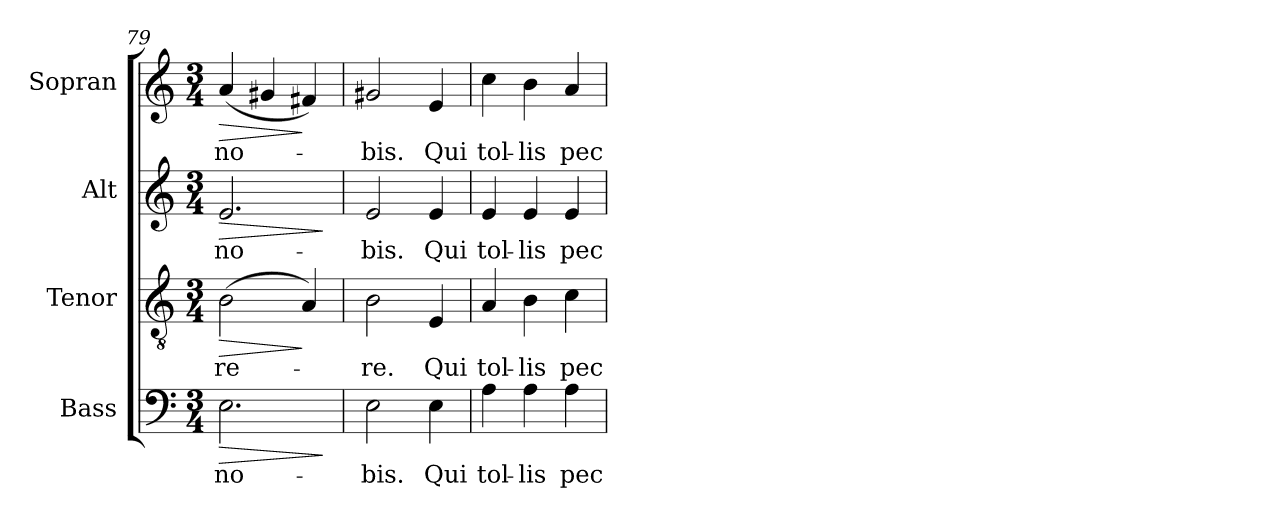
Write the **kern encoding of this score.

**kern	**text	**dynam	**kern	**text	**dynam	**kern	**text	**dynam	**kern	**text	**dynam
*part4	*part4	*part4	*part3	*part3	*part3	*part2	*part2	*part2	*part1	*part1	*part1
*staff4	*staff4	*staff4	*staff3	*staff3	*staff3	*staff2	*staff2	*staff2	*staff1	*staff1	*staff1
*I"Bass	*	*	*I"Tenor	*	*	*I"Alt	*	*	*I"Sopran	*	*
*I'B.	*	*	*I'T.	*	*	*I'A.	*	*	*I'S.	*	*
*clefF4	*	*	*clefGv2	*	*	*clefG2	*	*	*clefG2	*	*
*k[]	*	*	*k[]	*	*	*k[]	*	*	*k[]	*	*
*C:	*	*	*C:	*	*	*C:	*	*	*C:	*	*
*M3/4	*	*	*M3/4	*	*	*M3/4	*	*	*M3/4	*	*
=79	=79	=79	=79	=79	=79	=79	=79	=79	=79	=79	=79
!	!LO:LY:b	!LO:HP:b	!	!LO:LY:b	!LO:HP:b	!	!LO:LY:b	!LO:HP:b	!	!LO:LY:b	!LO:HP:b
2.E\	no-	>	(>2B\	-re-	>	2.e/	no-	>	(<4a/	no-	>
.	.	.	.	.	.	.	.	.	4g#X/	.	.
.	.	.	4A/)	.	]	.	.	.	4f#X/)	.	]
.	.	]	.	.	.	.	.	]	.	.	.
=80	=80	=80	=80	=80	=80	=80	=80	=80	=80	=80	=80
!	!LO:LY:b	!	!	!LO:LY:b	!	!	!LO:LY:b	!	!	!LO:LY:b	!
2E\	-bis.	.	2B\	-re.	.	2e/	-bis.	.	2g#X/	-bis.	.
!	!LO:LY:b	!	!	!LO:LY:b	!	!	!LO:LY:b	!	!	!LO:LY:b	!
4E\	Qui	.	4E/	Qui	.	4e/	Qui	.	4e/	Qui	.
=81	=81	=81	=81	=81	=81	=81	=81	=81	=81	=81	=81
!	!LO:LY:b	!	!	!LO:LY:b	!	!	!LO:LY:b	!	!	!LO:LY:b	!
4A\	tol-	.	4A/	tol-	.	4e/	tol-	.	4cc\	tol-	.
!	!LO:LY:b	!	!	!LO:LY:b	!	!	!LO:LY:b	!	!	!LO:LY:b	!
4A\	-lis	.	4B\	-lis	.	4e/	-lis	.	4b\	-lis	.
!	!LO:LY:b	!	!	!LO:LY:b	!	!	!LO:LY:b	!	!	!LO:LY:b	!
4A\	pec-	.	4c\	pec-	.	4e/	pec-	.	4a/	pec-	.
=	=	=	=	=	=	=	=	=	=	=	=
*-	*-	*-	*-	*-	*-	*-	*-	*-	*-	*-	*-
